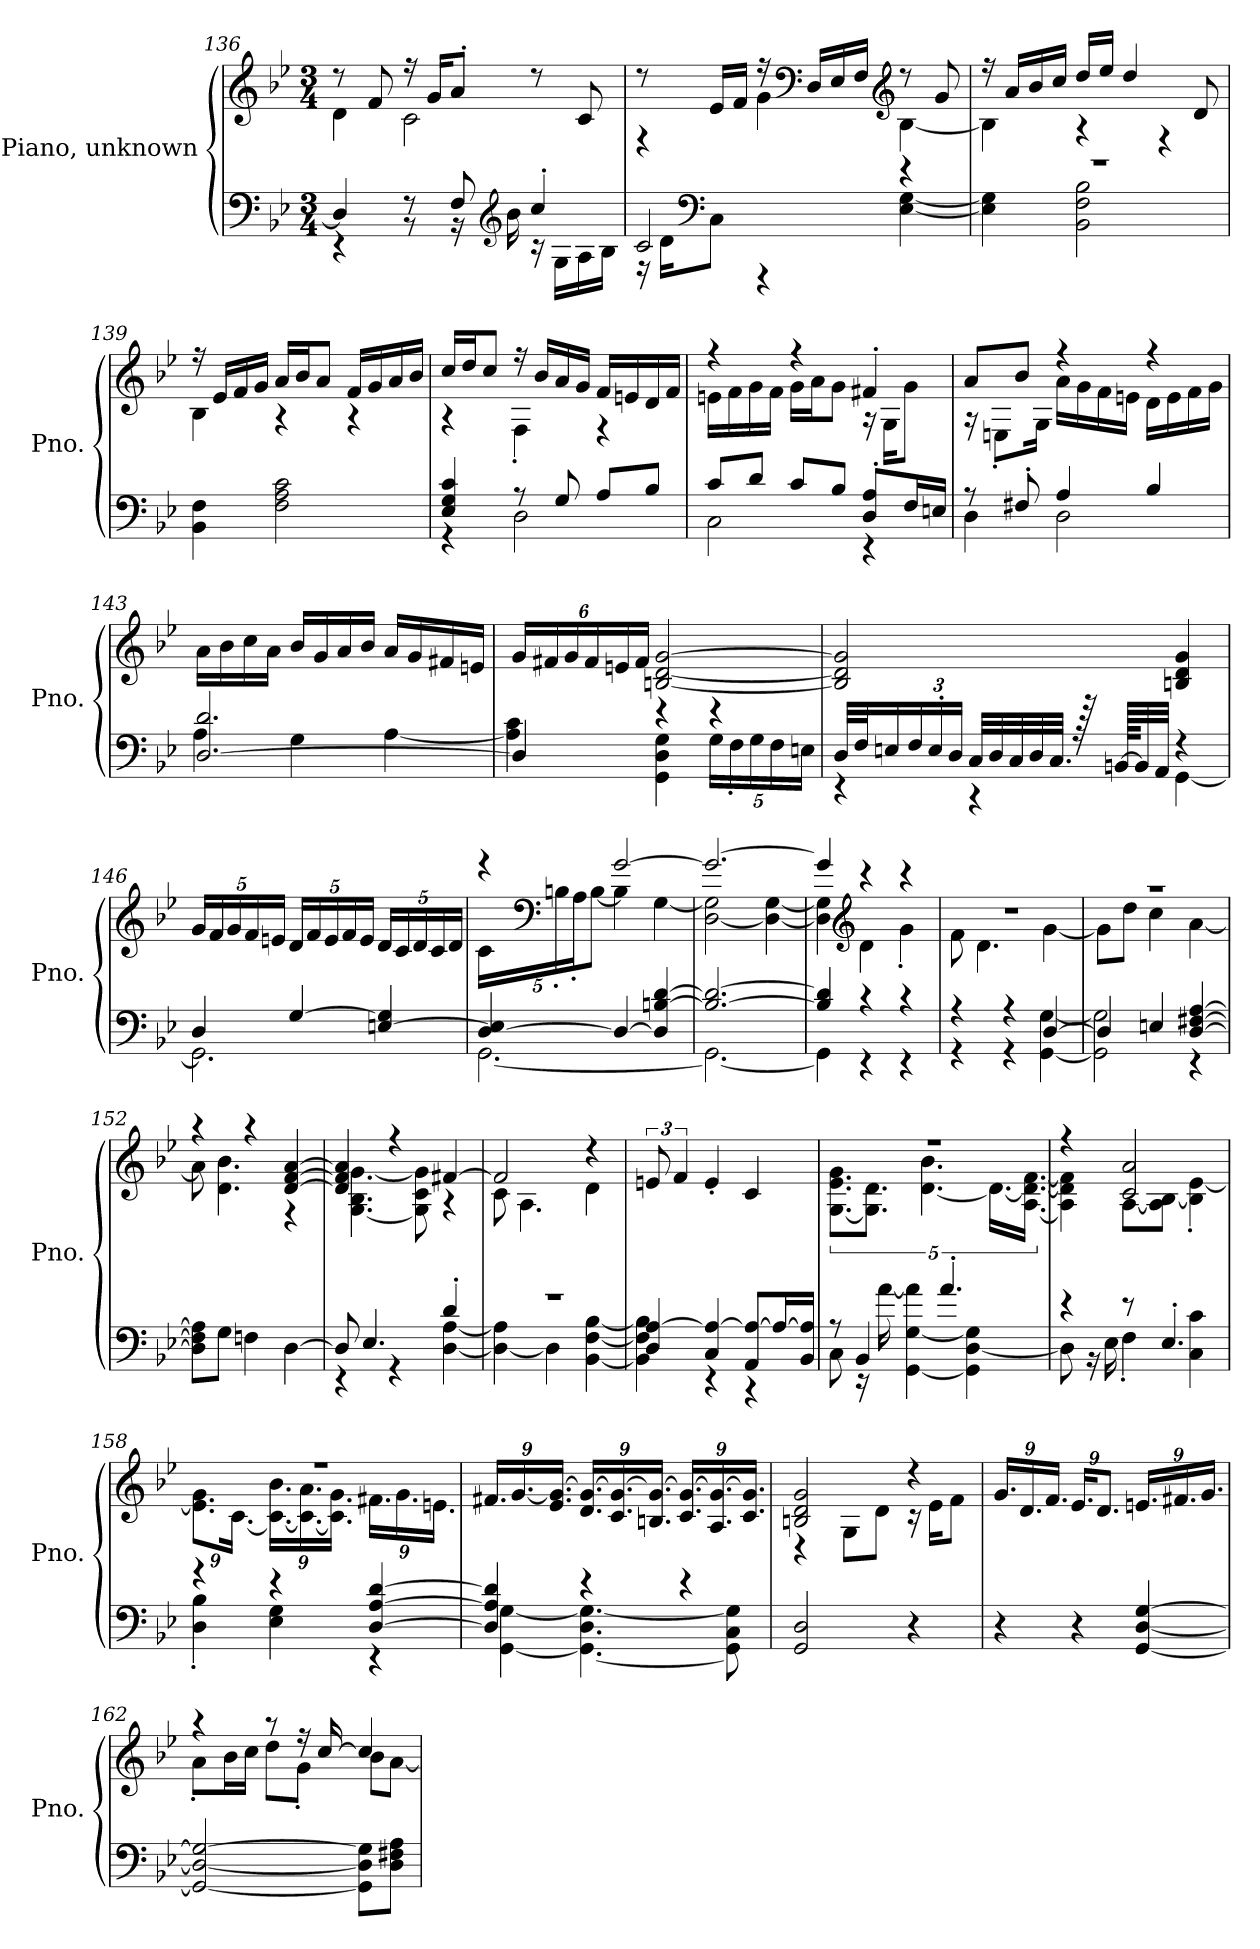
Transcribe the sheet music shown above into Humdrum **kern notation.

**kern	**kern
*part1	*part1
*staff2	*staff1
*I"Piano, unknown	*
*I'Pno.	*
!!LO:LB:g=z
*clefF4	*clefG2
*k[b-e-]	*k[b-e-]
*M3/4	*M3/4
=136	=136
*^	*^
4D/]	4r	8r	4d\
.	.	8f/	.
8r	8r	16r	2c\
.	.	16g/KL	.
8F/	16r	8a'/J	.
*clefG2	*	*	*
.	16b-\	.	.
4cc'/	16r	8r	.
.	16G\LL	.	.
.	16A\	8c/	.
.	16B-\JJ	.	.
=137	=137	=137	=137
2c/	16r	8r	4r
.	16d\KL	.	.
*clefF4	*	*	*
.	8C\J	16e-/LL	.
.	.	16f/JJ	.
.	4r	16r	4g\
*	*	*clefF4	*
.	.	16D/LL	.
.	.	16E-/	.
.	.	16F/JJ	.
*	*	*clefG2	*
4r	[4E-\ [4G\	8r	[4B-\
.	.	8g/	.
=138	=138	=138	=138
2.r	4E-\] 4G\]	16r	4B-\]
.	.	16a/LL	.
.	.	16b-/	.
.	.	16cc/JJ	.
.	2BB-\ 2F\ 2B-\	16dd/LL	4r
.	.	16ee-/JJ	.
.	.	4dd/	.
.	.	.	4r
.	.	8d/	.
*v	*v	*	*
!!LO:LB:g=z	!!
=139	=139	=139
4BB-\ 4F\	16r	4B-\
.	16e-/LL	.
.	16f/	.
.	16g/JJ	.
2F\ 2A\ 2c\	16a/LL	4r
.	16b-/J	.
.	8a/J	.
.	16f/LL	4r
.	16g/	.
.	16a/	.
.	16b-/JJ	.
=140	=140	=140
*^	*	*
4E-/ 4G/ 4c/	4r	16cc/LL	4r
.	.	16dd/J	.
.	.	8cc/J	.
8r	2D\	16r	4F'\
.	.	16b-/LL	.
8G/	.	16a/	.
.	.	16g/JJ	.
8A/L	.	16f/LL	4r
.	.	16en/	.
8B-/J	.	16d/	.
.	.	16f/JJ	.
=141	=141	=141	=141
8c/L	2C\	4r	16en\LL
.	.	.	16f\
8d/J	.	.	16g\
.	.	.	16f\JJ
8c/L	.	4r	16g\LL
.	.	.	16a\J
8B-/J	.	.	8g\J
8D/' 8A/'L	4r	4f#X'/	16r
.	.	.	16G\KL
16F/L	.	.	8g\J
16En/JJ	.	.	.
!!LO:LB:g=z	!!
=142	=142	=142	=142
8r	4D\	8a/L	16r
.	.	.	8En'\L
8F#X'/	.	8b-/J	.
.	.	.	16G\Jk
4A/	2D\	4r	16a\LL
.	.	.	16g\
.	.	.	16f\
.	.	.	16en\JJ
4B-/	.	4r	16d\LL
.	.	.	16e\
.	.	.	16f\
.	.	.	16g\JJ
*	*	*v	*v
=143	=143	=143
[2.D/ 2.d/	4A\	16a\LL
.	.	16b-\
.	.	16cc\
.	.	16a\JJ
.	4G\	16b-/LL
.	.	16g/
.	.	16a/
.	.	16b-/JJ
.	[4A\	16a/LL
.	.	16g/
.	.	16f#X/
.	.	16en/JJ
=144	=144	=144
*	*	*Xbrackettup
4D/]	4A\] 4c\	24g/LL
.	.	24f#X/
.	.	24g/
.	.	24f#/
.	.	24en/
.	.	24f#/JJ
4r	4GG\ 4D\ 4G\	[2Bn/ [2d/ [2g/
*	*Xbrackettup	*
4r	20G\LL	.
.	20F'\	.
.	20G\	.
.	20F\	.
.	20En\JJ	.
!!LO:LB:g=z
=145	=145	=145
32D/LLL	4r	2B/] 2d/] 2g/]
32F/J	.	.
16En/	.	.
24F/	.	.
24E'/	.	.
24D/JJ	.	.
32C/LLL	4r	.
32D/	.	.
32C/	.	.
32D/	.	.
32.C/JJJ	.	.
128r	.	.
[128BBn/KKLLL	.	.
32BB/]	.	.
32AA/JJJ	.	.
4r	[4GG\	4Bn/ 4d/ 4g/
=146	=146	=146
4D/	2.GG\]	20g/LL
.	.	20f/
.	.	20g/
.	.	20f/
.	.	20en/JJ
[4G/	.	20d/LL
.	.	20f/
.	.	20e/
.	.	20f/
.	.	20e/JJ
[4En/ 4G/]	.	20d/LL
.	.	20c/
.	.	20d/
.	.	20c/
.	.	20d/JJ
=147	=147	=147
*	*	*^
[4D/ 4E/]	[2.GG\	4r	20c\LL
*	*	*clefF4	*
.	.	.	20Bn'\
.	.	.	20A'\J
.	.	.	[10B\J
4D/_	.	[2g/	4B\]
4D/] [4Bn/ [4d/	.	.	[4G\
!!LO:LB:g=z	!!
=148	=148	=148	=148
2.B/_ 2.d/_	2.GG\_	2.g/_	[2D\ 2G\]
.	.	.	4D\_ [4G\
=149	=149	=149	=149
4B/] 4d/]	4GG\]	4g/]	4D\] 4G\]
*	*	*clefG2	*
4r	4r	4r	4d\
4r	4r	4r	4g'\
=150	=150	=150	=150
4r	4r	2.r	8f\
.	.	.	4.d\
4r	4r	.	.
[4D/	[4GG\ [4G\	.	[4g\
=151	=151	=151	=151
4D/]	2GG\] 2G\]	2.r	8g\L]
.	.	.	8dd\J
4En/	.	.	4cc\
[4D/ [4F#X/ [4A/	4r	.	[4a\
*v	*v	*	*
=152	=152	=152
8D\] 8F#\] 8A\]L	4r	8a\]
8G\J	.	4.d\ 4.b-\
4Fn\	4r	.
[4D\	[4d/ [4f/ [4a/	4r
=153	=153	=153
*^	*	*
8D/]	4r	4d/] 4f/] 4a/]	[4.G\ 4.B-\ [4.g\
4.E-/	.	.	.
.	4r	4r	.
.	.	.	8G\] 8c\ 8g\]
4d'/	[4D\ [4A\	[4f#X/	4r
=154	=154	=154	=154
2.r	4D\_ 4A\]	2f#/]	8c\
.	.	.	4.A\
.	4D\]	.	.
.	[4BB-\ [4F\ [4B-\	4r	4d\
*	*	*v	*v
!!LO:PB:g=z
=155	=155	=155
*	*	*brackettup
4D/ [4A/	4BB-\] 4F\] 4B-\]	12en/
.	.	6f/
4C/ 4A/_	4r	4e'/
8AA/ 8A/_L	4r	4c/
16A/L_	.	.
16BB-/ 16A/]JJ	.	.
=156	=156	=156
*	*	*^
8r	8C\	2.r	[10.G\ 10.e-\ 10.g\L
4BB-/	16r	.	.
.	.	.	10.G\] 10.d\J
.	[16a\	.	.
.	[4GG\ [4G\ 4a\]	.	.
.	.	.	[5.d\ 5.b-\
4.a'/	.	.	.
.	4GG\] [4D\ 4G\]	.	.
.	.	.	20.d\LL_
.	.	.	[20.A\ 20.d\_ [20.f\JJ
=157	=157	=157	=157
4r	8D\]	4r	4A\] 4d\] 4f\]
.	16r	.	.
.	16E-\	.	.
8r	4F'\	2c/ 2a/	[8A\L
4.E-'/	.	.	8A\] [8B-\J
.	4C\ 4c\	.	4B-\]' [4e-\'
!!LO:LB:g=z	!!
=158	=158	=158	=158
*	*	*	*Xbrackettup
4r	4D\' 4B-\'	2.r	9.e-\] 9.g\L
.	.	.	[18.c\Jk
4r	4E-\ 4G\	.	18.c\_ 18.b-\LL
.	.	.	18.c\_ 18.a\
.	.	.	18.c\] 18.g\JJ
[4D/ [4A/ [4d/	4r	.	18.f#X\LL
.	.	.	18.g\
.	.	.	18.en\JJ
*	*	*v	*v
=159	=159	=159
4D/] 4A/] 4d/]	[4GG\ [4G\	18.f#X/LL
.	.	[18.g/
.	.	18.e-/ 18.g/_JJ
4r	4.GG\_ 4.D\ 4.G\_	18.d/ 18.g/_LL
.	.	18.c/ 18.g/_
.	.	18.Bn/ 18.g/_JJ
4r	.	18.c/ 18.g/_LL
.	.	18.A/ 18.g/_
.	8GG\] 8C\ 8G\]	.
.	.	18.c/ 18.g/]JJ
*v	*v	*
=160	=160
*	*^
2GG/ 2D/	2Bn/ 2d/ 2g/	4r
.	.	8G\L
.	.	8d\J
4r	4r	16r
.	.	16e-\KL
.	.	8f\J
*	*v	*v
!!LO:LB:g=z
=161	=161
4r	18.g/LL
.	18.d/
.	18.f/JJ
4r	18.e-/KL
.	9.d/J
[4GG/ [4D/ [4G/	18.en/LL
.	18.f#X/
.	18.g/JJ
=162	=162
*	*^
2GG/_ 2D/_ 2G/_	4r	8a'\L
.	.	16b-\L
.	.	16cc\JJ
.	8r	8dd\L
.	16r	8g'\J
.	[16cc/	.
8GG\] 8D\] 8G\]L	4cc/]	8b-\L
8D\ 8F#X\ 8A\J	.	[8a\J
*	*v	*v
=	=
*-	*-
